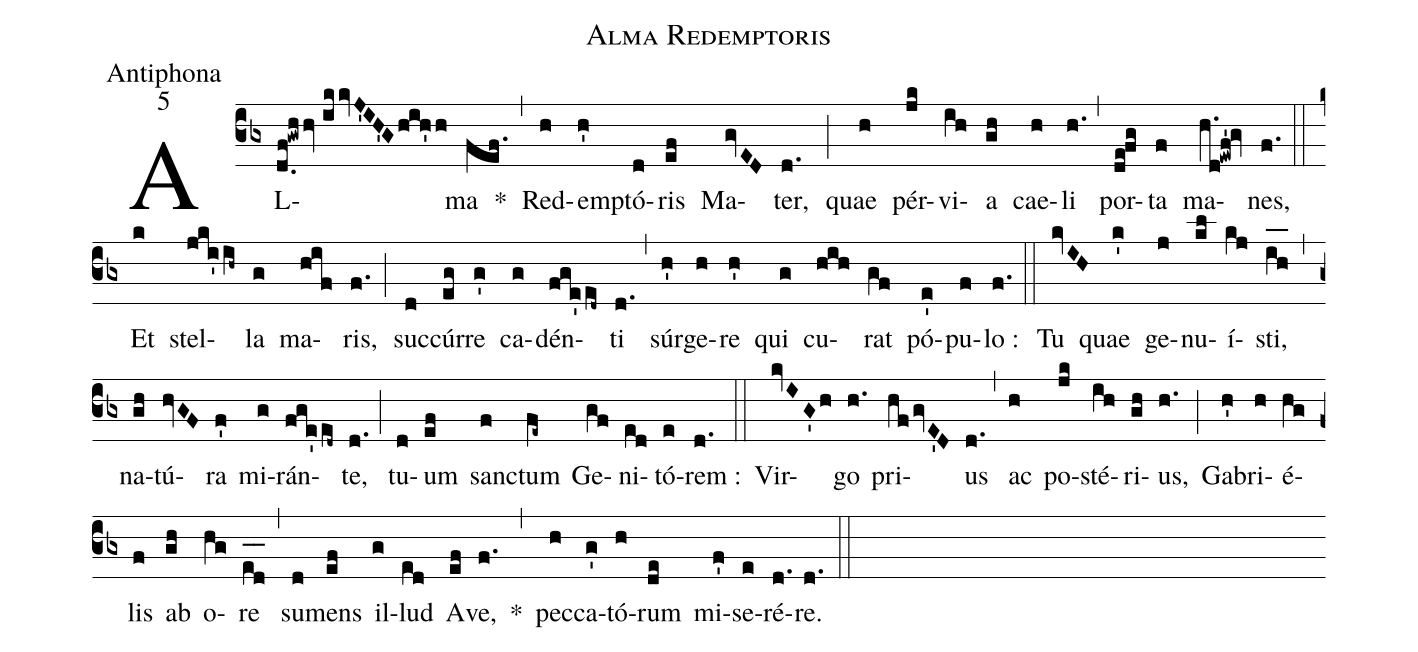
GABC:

name:Alma Redemptoris;
office-part:Antiphona;
mode:5;
%%
(cb3) AL(d.0f!gwhhv//ikkvJ'IH'Ghih'h)ma(fef.) *(,) Red(h)em(h')ptó(d)ris(ef) Ma(gvED)ter,(d.) (;) quae(h) pér(jk)vi(ih)a(gh) cae(h)li(h.) (,) por(de!fg)ta(f) ma(h.d!ewf'!gv)nes,(f.) (::) Et(k) stel(jki'ih~)la(g) ma(hif)ris,(f.) (;) suc(d)cúr(eg)re(g') ca(g)dén(fge'ed~)ti(d.) (,) súr(h')ge(h)re(h') qui(g) cu(hih)rat(gf) pó(e')pu(f)lo :(f.) (::) Tu(kvIH) quae(k') ge(j)nu(kl)í(kj)sti,(i_[oh:h]h_[oh:h]) (,) na(gh)tú(hvGF)ra(f') mi(g)rán(fge'ed~)te,(d.) (;) tu(d)um(ef) san(f)ctum(fe~) Ge(gf)ni(ed)tó(e)rem :(d.) (::) Vir(kvIG'h)go(h.) pri(hfgvE'D)us(d.) (,) ac(h) po(jk)sté(ih)ri(gh)us,(h.) (;) Ga(h')bri(h)é(hg)lis(f) ab(gh) o(hg)re(e_[oh:h]d_[oh:h]) (,) su(d)mens(ef) il(g)lud(ed) A(ef)ve,(f.) *(,) pec(h)ca(g')tó(h)rum(de) mi(f')se(e)ré(d.)re.(d.) (::)
